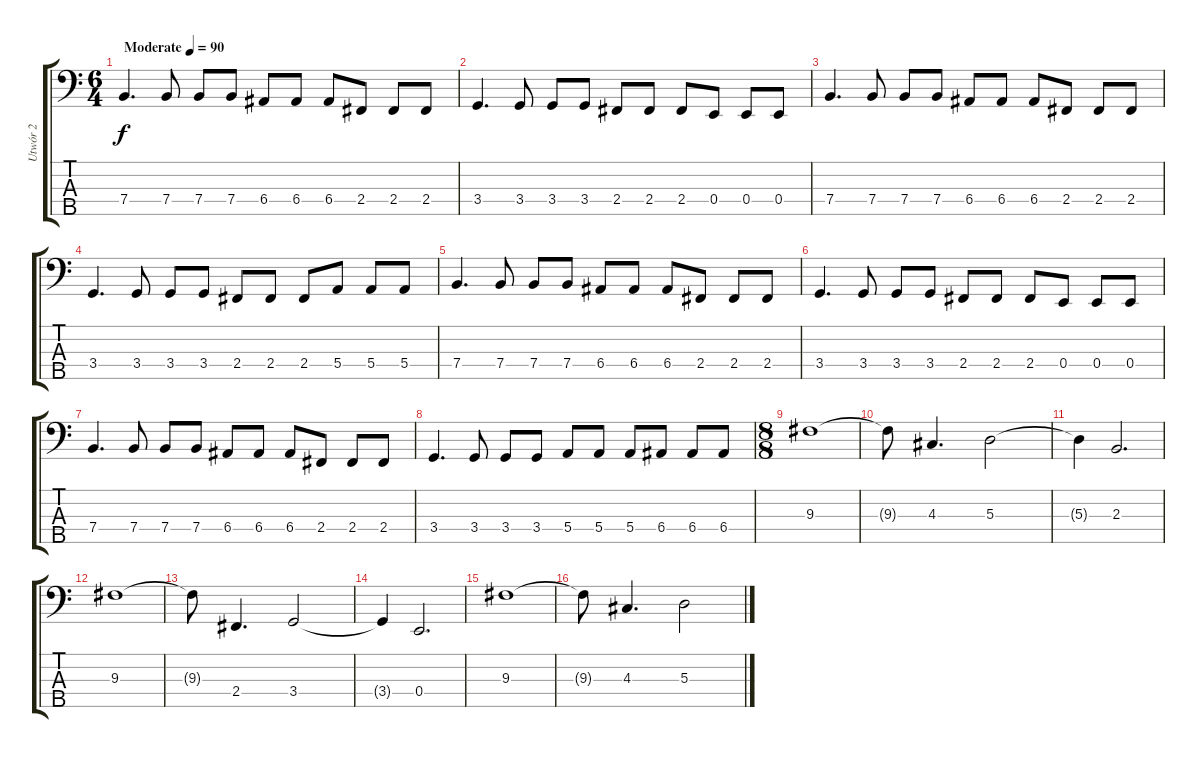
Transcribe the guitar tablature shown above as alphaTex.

\track ("Utwór 2" "Utwór 2") {instrument electricbassfinger}
\staff {score tabs}
\tuning (G2 D2 A1 E1 B0) {hide}
\ts (6 4)
\tempo (90 "Moderate")
\clef f4
\ks c
7.4.4{d dy f instrument electricbassfinger} 7.4.8 7.4.8 7.4.8 6.4.8 6.4.8 6.4.8 2.4.8 2.4.8 2.4.8 |
3.4.4{d} 3.4.8 3.4.8 3.4.8 2.4.8 2.4.8 2.4.8 0.4.8 0.4.8 0.4.8 |
7.4.4{d} 7.4.8 7.4.8 7.4.8 6.4.8 6.4.8 6.4.8 2.4.8 2.4.8 2.4.8 |
3.4.4{d} 3.4.8 3.4.8 3.4.8 2.4.8 2.4.8 2.4.8 5.4.8 5.4.8 5.4.8 |
7.4.4{d} 7.4.8 7.4.8 7.4.8 6.4.8 6.4.8 6.4.8 2.4.8 2.4.8 2.4.8 |
3.4.4{d} 3.4.8 3.4.8 3.4.8 2.4.8 2.4.8 2.4.8 0.4.8 0.4.8 0.4.8 |
7.4.4{d} 7.4.8 7.4.8 7.4.8 6.4.8 6.4.8 6.4.8 2.4.8 2.4.8 2.4.8 |
3.4.4{d} 3.4.8 3.4.8 3.4.8 5.4.8 5.4.8 5.4.8 6.4.8 6.4.8 6.4.8 |
\ts (8 8)
9.3.1 |
9.3{t}.8 4.3.4{d} 5.3.2 |
5.3{t}.4 2.3.2{d} |
9.3.1 |
9.3{t}.8 2.4.4{d} 3.4.2 |
3.4{t}.4 0.4.2{d} |
9.3.1 |
9.3{t}.8 4.3.4{d} 5.3.2
